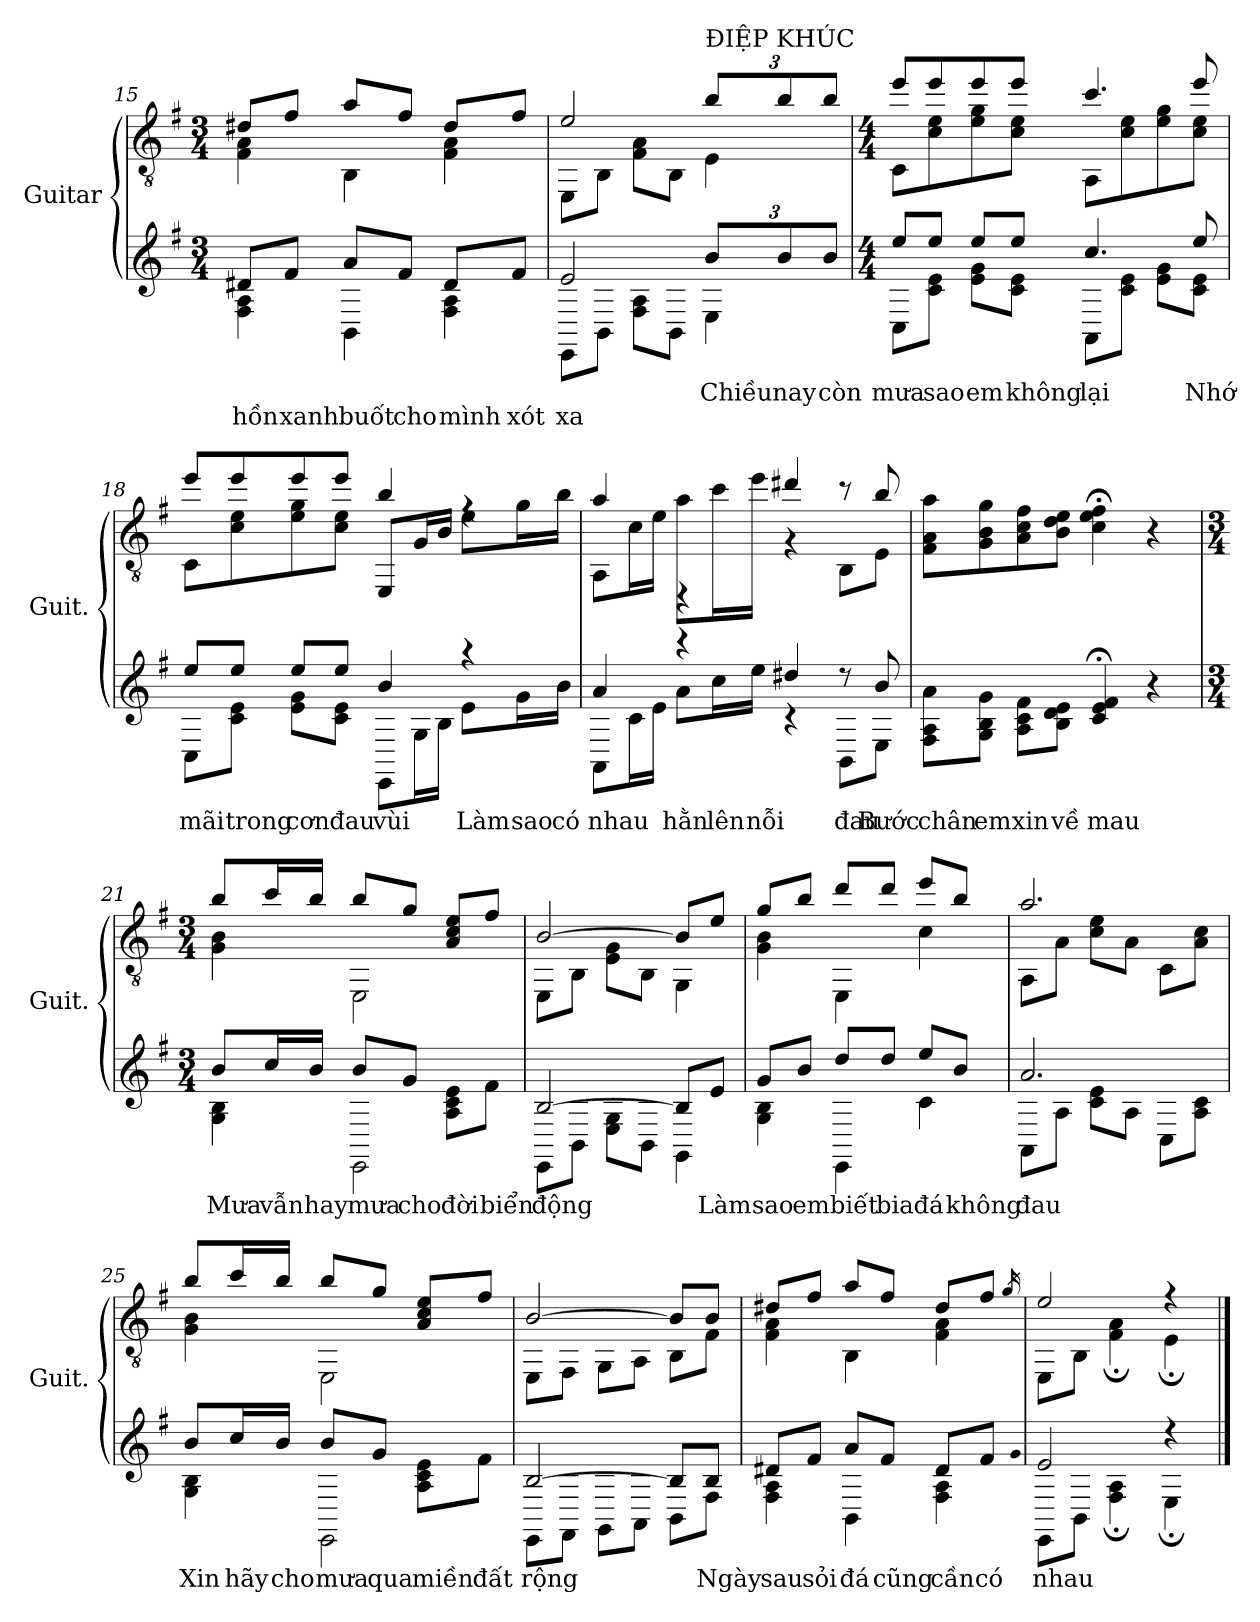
**kern	**text	**text	**kern
*part1	*part1	*part1	*part1
*staff2	*staff2	*staff2	*staff1
*I"Guitar	*	*	*
*I'Guit.	*	*	*
*	*	*	*clefGv2
*k[f#]	*	*	*k[f#]
*M3/4	*	*	*M3/4
=15	=15	=15	=15
!	!	!LO:LY:b	!
*^	*	*	*^
8d#L	4F# 4A	.	hồn	8d#X/L	4F#\ 4A\
!	!	!	!LO:LY:b	!	!
8f#J	.	.	xanh	8f#/J	.
!	!	!	!LO:LY:b	!	!
8aL	4BB	.	buốt	8a/L	4BB\
!	!	!	!LO:LY:b	!	!
8f#J	.	.	cho	8f#/J	.
!	!	!	!LO:LY:b	!	!
8d#L	4F# 4A	.	mình	8d#/L	4F#\ 4A\
!	!	!	!LO:LY:b	!	!
8f#J	.	.	xót	8f#/J	.
=16	=16	=16	=16	=16	=16
!	!	!	!LO:LY:b	!	!
2e	8EEL	.	xa	2e/	8EE\L
.	8BBJ	.	.	.	8BB\J
.	8F#\ 8A\L	.	.	.	8F#\ 8A\L
.	8BBJ	.	.	.	8BB\J
*Xbrackettup	*	*	*	*	*
!	!	!LO:LY:b	!	!	!
*	*	*	*	*Xbrackettup	*
!	!	!	!	!LO:TX:a:t=ĐIỆP KHÚC	!
12bL	4E	Chiều	.	12b/L	4E\
!	!	!LO:LY:b	!	!	!
12b	.	nay	.	12b/	.
!	!	!LO:LY:b	!	!	!
12bJ	.	còn	.	12b/J	.
!!LO:LB:g=z	!!
=17	=17	=17	=17	=17	=17
*M4/4	*	*	*	*M4/4	*
!	!	!LO:LY:b	!	!	!
8eeL	8CL	mưa	.	8ee/L	8C\L
!	!	!LO:LY:b	!	!	!
8eeJ	8c\ 8e\J	sao	.	8ee/	8c\ 8e\
!	!	!LO:LY:b	!	!	!
8eeL	8e\ 8g\L	em	.	8ee/	8e\ 8g\
!	!	!LO:LY:b	!	!	!
8eeJ	8c\ 8e\J	không	.	8ee/J	8c\ 8e\J
!	!	!LO:LY:b	!	!	!
4.cc	8AAL	lại	.	4.cc/	8AA\L
.	8c\ 8e\J	.	.	.	8c\ 8e\
.	8e\ 8g\L	.	.	.	8e\ 8g\
!	!	!LO:LY:b	!	!	!
8ee	8c\ 8e\J	Nhớ	.	8ee/	8c\ 8e\J
=18	=18	=18	=18	=18	=18
!	!	!LO:LY:b	!	!	!
8eeL	8CL	mãi	.	8ee/L	8C\L
!	!	!LO:LY:b	!	!	!
8eeJ	8c\ 8e\J	trong	.	8ee/	8c\ 8e\
!	!	!LO:LY:b	!	!	!
8eeL	8e\ 8g\L	cơn	.	8ee/	8e\ 8g\
!	!	!LO:LY:b	!	!	!
8eeJ	8c\ 8e\J	đau	.	8ee/J	8c\ 8e\J
!	!	!LO:LY:b	!	!	!
4b	8EEL	vùi	.	4b/	8EE/L
.	16GL	.	.	.	16G/L
.	16BJJ	.	.	.	16B/JJ
!	!	!LO:LY:b	!	!	!
4r	8eL	Làm	.	4rf	8e\L
!	!	!LO:LY:b	!	!	!
.	16gL	sao	.	.	16g\L
!	!	!LO:LY:b	!	!	!
.	16bJJ	có	.	.	16b\JJ
=19	=19	=19	=19	=19	=19
!	!	!LO:LY:b	!	!	!
4a	8AAL	nhau	.	4a/	8AA\L
.	16cL	.	.	.	16c\L
.	16eJJ	.	.	.	16e\JJ
!	!	!LO:LY:b	!	!	!
4r	8aL	hằn	.	4rDD	8a\L
!	!	!LO:LY:b	!	!	!
.	16ccL	lên	.	.	16cc\L
!	!	!LO:LY:b	!	!	!
.	16eeJJ	nỗi	.	.	16ee\JJ
4dd#	4r	.	.	4dd#X/	4r
!	!	!LO:LY:b	!	!	!
8r	8BBL	đau	.	8r	8BB\L
!	!	!LO:LY:b	!	!	!
8b	8EJ	Bước	.	8b/	8E\J
!!LO:LB:g=z
=20	=20	=20	=20	=20	=20
!	!	!LO:LY:b	!	!	!
*v	*v	*	*	*	*
*	*	*	*v	*v
8F#\ 8A\ 8a\L	chân	.	8F#\ 8A\ 8a\L
!	!LO:LY:b	!	!
8G\ 8B\ 8g\J	em	.	8G\ 8B\ 8g\
!	!LO:LY:b	!	!
8A\ 8c\ 8f#\L	xin	.	8A\ 8c\ 8f#\
!	!LO:LY:b	!	!
8B\ 8d\ 8e\J	về	.	8B\ 8d\ 8e\J
!	!LO:LY:b	!	!
4c;< 4e;< 4f#;<	mau	.	4c\;< 4e\;< 4f#\;<
4r	.	.	4r
=21	=21	=21	=21
*M3/4	*	*	*M3/4
!	!LO:LY:b	!	!
*^	*	*	*^
8bL	4G 4B	Mưa	.	8b/L	4G\ 4B\
!	!	!LO:LY:b	!	!	!
16ccL	.	vẫn	.	16cc/L	.
!	!	!LO:LY:b	!	!	!
16bJJ	.	hay	.	16b/JJ	.
!	!	!LO:LY:b	!	!	!
8bL	2EE	mưa	.	8b/L	2EE\
!	!	!LO:LY:b	!	!	!
8gJ	.	cho	.	8g/J	.
!	!	!LO:LY:b	!	!	!
8A\ 8c\ 8e\L	.	đời	.	8A/ 8c/ 8e/L	.
!	!	!LO:LY:b	!	!	!
8f#J	.	biển	.	8f#/J	.
=22	=22	=22	=22	=22	=22
!	!	!LO:LY:b	!	!	!
[2B	8EEL	động	.	[2B/	8EE\L
.	8BBJ	.	.	.	8BB\J
.	8E\ 8G\L	.	.	.	8E\ 8G\L
.	8BBJ	.	.	.	8BB\J
8BL]	4GG	.	.	8B/L]	4GG\
!	!	!LO:LY:b	!	!	!
8eJ	.	Làm	.	8e/J	.
=23	=23	=23	=23	=23	=23
!	!	!LO:LY:b	!	!	!
8gL	4G 4B	sao	.	8g/L	4G\ 4B\
!	!	!LO:LY:b	!	!	!
8bJ	.	em	.	8b/J	.
!	!	!LO:LY:b	!	!	!
8ddL	4EE	biết	.	8dd/L	4EE\
!	!	!LO:LY:b	!	!	!
8ddJ	.	bia	.	8dd/J	.
!	!	!LO:LY:b	!	!	!
8eeL	4c	đá	.	8ee/L	4c\
!	!	!LO:LY:b	!	!	!
8bJ	.	không	.	8b/J	.
!!LO:LB:g=z	!!
=24	=24	=24	=24	=24	=24
!	!	!LO:LY:b	!	!	!
2.a	8AAL	đau	.	2.a/	8AA\L
.	8AJ	.	.	.	8A\J
.	8c\ 8e\L	.	.	.	8c\ 8e\L
.	8AJ	.	.	.	8A\J
.	8CL	.	.	.	8C\L
.	8A\ 8c\J	.	.	.	8A\ 8c\J
=25	=25	=25	=25	=25	=25
!	!	!LO:LY:b	!	!	!
8bL	4G 4B	Xin	.	8b/L	4G\ 4B\
!	!	!LO:LY:b	!	!	!
16ccL	.	hãy	.	16cc/L	.
!	!	!LO:LY:b	!	!	!
16bJJ	.	cho	.	16b/JJ	.
!	!	!LO:LY:b	!	!	!
8bL	2EE	mưa	.	8b/L	2EE\
!	!	!LO:LY:b	!	!	!
8gJ	.	qua	.	8g/J	.
!	!	!LO:LY:b	!	!	!
8A\ 8c\ 8e\L	.	miền	.	8A/ 8c/ 8e/L	.
!	!	!LO:LY:b	!	!	!
8f#J	.	đất	.	8f#/J	.
=26	=26	=26	=26	=26	=26
!	!	!LO:LY:b	!	!	!
[2B	8EEL	rộng	.	[2B/	8EE\L
.	8FF#J	.	.	.	8FF#\J
.	8GGL	.	.	.	8GG\L
.	8AAJ	.	.	.	8AA\J
8BL]	8BBL	.	.	8B/L]	8BB\L
!	!	!LO:LY:b	!	!	!
8BJ	8F#J	Ngày	.	8B/J	8F#\J
=27	=27	=27	=27	=27	=27
!	!	!LO:LY:b	!	!	!
8d#L	4F# 4A	sau	.	8d#X/L	4F#\ 4A\
!	!	!LO:LY:b	!	!	!
8f#J	.	sỏi	.	8f#/J	.
!	!	!LO:LY:b	!	!	!
8aL	4BB	đá	.	8a/L	4BB\
!	!	!LO:LY:b	!	!	!
8f#J	.	cũng	.	8f#/J	.
!	!	!LO:LY:b	!	!	!
8d#L	4F# 4A	cần	.	8d#/L	4F#\ 4A\
!	!	!LO:LY:b	!	!	!
8f#J	.	có	.	8f#/J	.
qg	.	.	.	16qg/	.
!!LO:PB:g=z	!!
=28	=28	=28	=28	=28	=28
!	!	!LO:LY:b	!	!	!
2e	8EEL	nhau	.	2e/	8EE\L
.	8BBJ	.	.	.	8BB\J
.	4F#; 4A;	.	.	.	4F#\; 4A\;
4r	4E;	.	.	4r	4E;\
*v	*v	*	*	*	*
*	*	*	*v	*v
==	==	==	==
*-	*-	*-	*-
